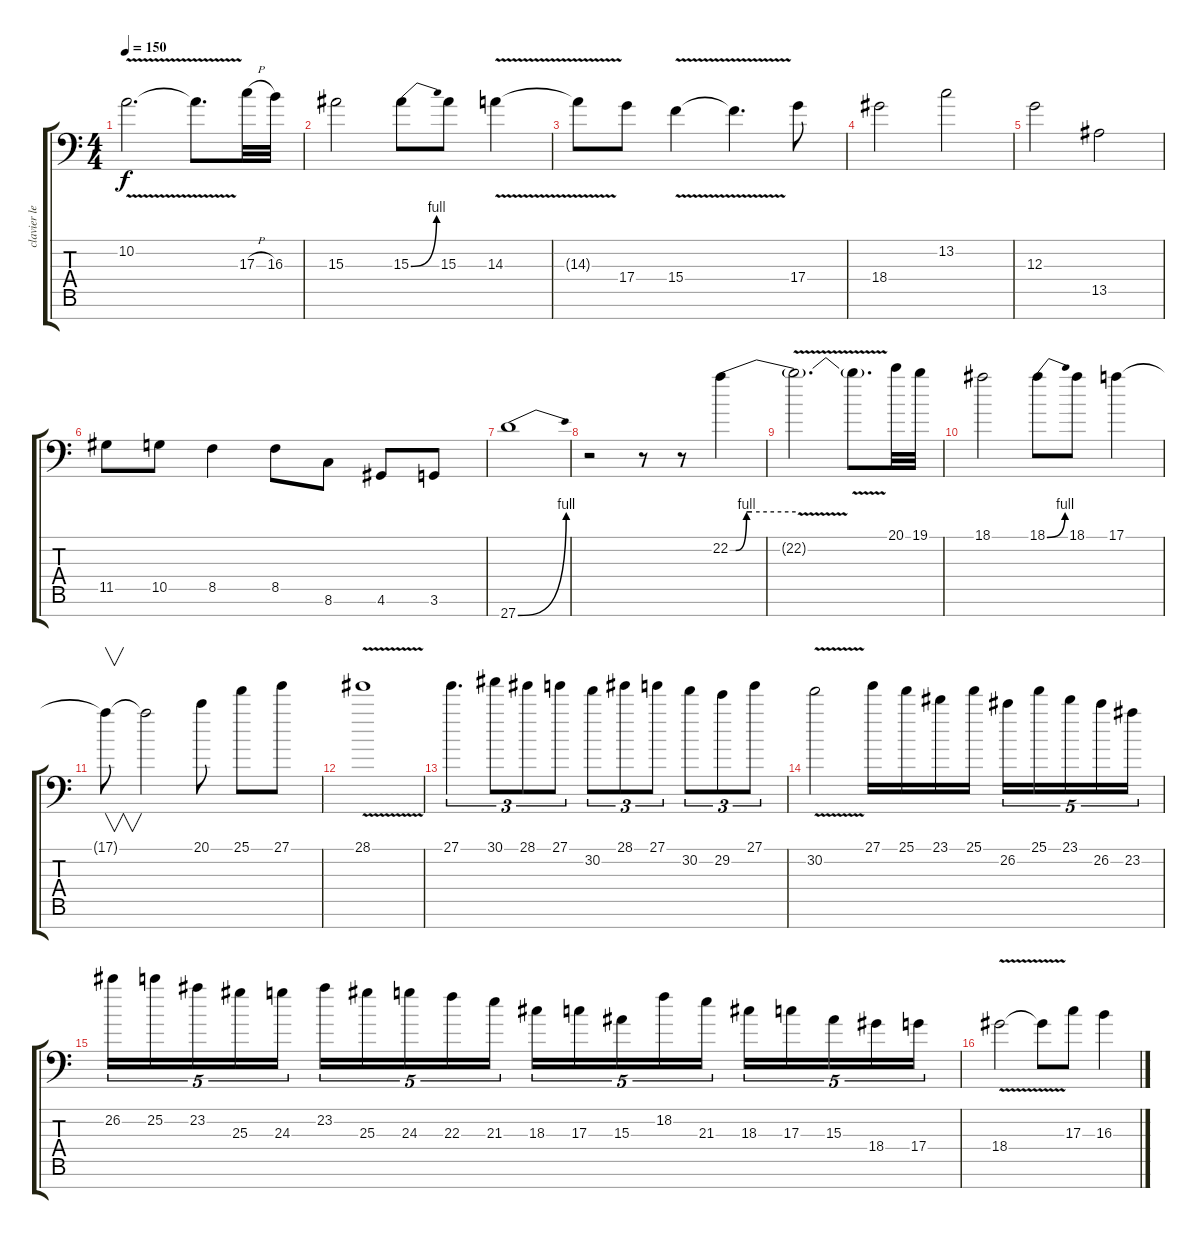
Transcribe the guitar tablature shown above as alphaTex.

\track ("clavier lead" "clavier le") {instrument lead2sawtooth}
\staff {score tabs}
\tuning (E4 B3 G3 D3 A2 E2 B-1) {hide}
\ts (4 4)
\tempo 150
\clef f4
\ks c
10.2{v t}.2{d dy f} 10.2{t}.8{d} 17.3{h}.32 16.3.32 |
15.3.2 15.3{be (bend 0 0 60 4)}.8 15.3.8 14.3{v}.4 |
14.3{t}.8 17.4.8 15.4{v}.4 15.4{t}.4{d} 17.4.8 |
18.4.2 13.2.2 |
12.3.2 13.5.2 |
11.5.8 10.5.8 8.5.4 8.5.8 8.6.8 4.6.8 3.6.8 |
27.7{be (bend 0 0 60 4)}.1 |
r.2 r.8 r.8 22.2{be (custom 0 0 5 0 15 4 20 4 60 4)}.4 |
22.2{v t}.2{d} 22.2{t}.8{d} 20.1.32 19.1.32 |
18.1.2 18.1{be (bend 0 0 60 4)}.8 18.1.8 17.1.4 |
17.1{t}.8{v} 17.1{t}.2 20.1.8 25.1.8 27.1.8 |
28.1{v}.1 |
27.1.4{d tu (3 2)} 30.1.8{tu (3 2)} 28.1.8{tu (3 2)} 27.1.8{tu (3 2)} 30.2.8{tu (3 2)} 28.1.8{tu (3 2)} 27.1.8{tu (3 2)} 30.2.8{tu (3 2)} 29.2.8{tu (3 2)} 27.1.8{tu (3 2)} |
30.2{v}.2 27.1.16 25.1.16 23.1.16 25.1.16 26.2.16{tu (5 4)} 25.1.16{tu (5 4)} 23.1.16{tu (5 4)} 26.2.16{tu (5 4)} 23.2.16{tu (5 4)} |
26.2.16{tu (5 4)} 25.2.16{tu (5 4)} 23.2.16{tu (5 4)} 25.3.16{tu (5 4)} 24.3.16{tu (5 4)} 23.2.16{tu (5 4)} 25.3.16{tu (5 4)} 24.3.16{tu (5 4)} 22.3.16{tu (5 4)} 21.3.16{tu (5 4)} 18.3.16{tu (5 4)} 17.3.16{tu (5 4)} 15.3.16{tu (5 4)} 18.2.16{tu (5 4)} 21.3.16{tu (5 4)} 18.3.16{tu (5 4)} 17.3.16{tu (5 4)} 15.3.16{tu (5 4)} 18.4.16{tu (5 4)} 17.4.16{tu (5 4)} |
18.4{v}.2 18.4{t}.8 17.3.8 16.3.4
